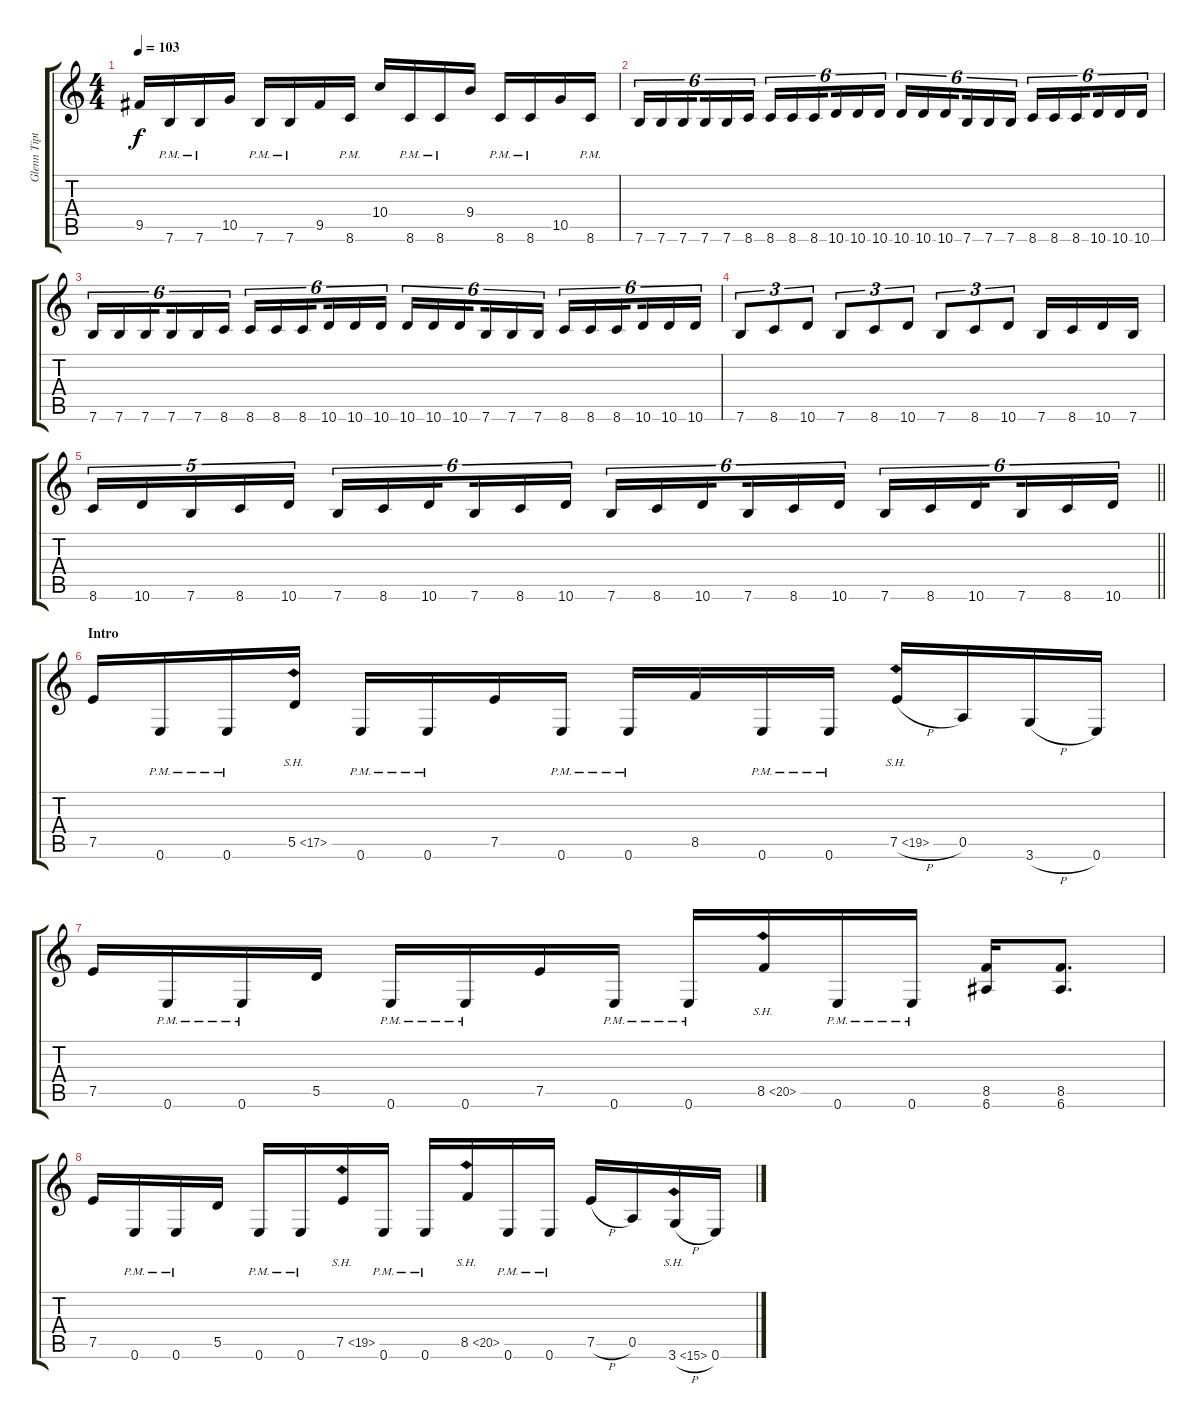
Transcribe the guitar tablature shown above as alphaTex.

\track ("Glenn Tipton" "Glenn Tipt") {instrument distortionguitar}
\staff {score tabs}
\tuning (E4 B3 G3 D3 A2 E2) {hide}
\ts (4 4)
\tempo 103
\clef g2
\ks c
9.5.16{dy f} 7.6{pm}.16 7.6{pm}.16 10.5.16 7.6{pm}.16 7.6{pm}.16 9.5.16 8.6{pm}.16 10.4.16 8.6{pm}.16 8.6{pm}.16 9.4.16 8.6{pm}.16 8.6{pm}.16 10.5.16 8.6{pm}.16 |
7.6.16{tu (6 4)} 7.6.16{tu (6 4)} 7.6.16{tu (6 4) beam splitsecondary} 7.6.16{tu (6 4)} 7.6.16{tu (6 4)} 8.6.16{tu (6 4)} 8.6.16{tu (6 4)} 8.6.16{tu (6 4)} 8.6.16{tu (6 4) beam splitsecondary} 10.6.16{tu (6 4)} 10.6.16{tu (6 4)} 10.6.16{tu (6 4)} 10.6.16{tu (6 4)} 10.6.16{tu (6 4)} 10.6.16{tu (6 4) beam splitsecondary} 7.6.16{tu (6 4)} 7.6.16{tu (6 4)} 7.6.16{tu (6 4)} 8.6.16{tu (6 4)} 8.6.16{tu (6 4)} 8.6.16{tu (6 4) beam splitsecondary} 10.6.16{tu (6 4)} 10.6.16{tu (6 4)} 10.6.16{tu (6 4)} |
7.6.16{tu (6 4)} 7.6.16{tu (6 4)} 7.6.16{tu (6 4) beam splitsecondary} 7.6.16{tu (6 4)} 7.6.16{tu (6 4)} 8.6.16{tu (6 4)} 8.6.16{tu (6 4)} 8.6.16{tu (6 4)} 8.6.16{tu (6 4) beam splitsecondary} 10.6.16{tu (6 4)} 10.6.16{tu (6 4)} 10.6.16{tu (6 4)} 10.6.16{tu (6 4)} 10.6.16{tu (6 4)} 10.6.16{tu (6 4) beam splitsecondary} 7.6.16{tu (6 4)} 7.6.16{tu (6 4)} 7.6.16{tu (6 4)} 8.6.16{tu (6 4)} 8.6.16{tu (6 4)} 8.6.16{tu (6 4) beam splitsecondary} 10.6.16{tu (6 4)} 10.6.16{tu (6 4)} 10.6.16{tu (6 4)} |
7.6.8{tu (3 2)} 8.6.8{tu (3 2)} 10.6.8{tu (3 2)} 7.6.8{tu (3 2)} 8.6.8{tu (3 2)} 10.6.8{tu (3 2)} 7.6.8{tu (3 2)} 8.6.8{tu (3 2)} 10.6.8{tu (3 2)} 7.6.16 8.6.16 10.6.16 7.6.16 |
\barLineRight lightlight
8.6.16{tu (5 4)} 10.6.16{tu (5 4)} 7.6.16{tu (5 4)} 8.6.16{tu (5 4)} 10.6.16{tu (5 4)} 7.6.16{tu (6 4)} 8.6.16{tu (6 4)} 10.6.16{tu (6 4) beam splitsecondary} 7.6.16{tu (6 4)} 8.6.16{tu (6 4)} 10.6.16{tu (6 4)} 7.6.16{tu (6 4)} 8.6.16{tu (6 4)} 10.6.16{tu (6 4) beam splitsecondary} 7.6.16{tu (6 4)} 8.6.16{tu (6 4)} 10.6.16{tu (6 4)} 7.6.16{tu (6 4)} 8.6.16{tu (6 4)} 10.6.16{tu (6 4) beam splitsecondary} 7.6.16{tu (6 4)} 8.6.16{tu (6 4)} 10.6.16{tu (6 4)} |
\section ("" "Intro")
7.5.16 0.6{pm}.16 0.6{pm}.16 5.5{sh 12}.16 0.6{pm}.16 0.6{pm}.16 7.5.16 0.6{pm}.16 0.6{pm}.16 8.5.16 0.6{pm}.16 0.6{pm}.16 7.5{sh 12 h}.16 0.5.16 3.6{h}.16 0.6.16 |
7.5.16 0.6{pm}.16 0.6{pm}.16 5.5.16 0.6{pm}.16 0.6{pm}.16 7.5.16 0.6{pm}.16 0.6{pm}.16 8.5{sh 12}.16 0.6{pm}.16 0.6{pm}.16 (8.5 6.6).16 (8.5 6.6).8{d} |
7.5.16 0.6{pm}.16 0.6{pm}.16 5.5.16 0.6{pm}.16 0.6{pm}.16 7.5{sh 12}.16 0.6{pm}.16 0.6{pm}.16 8.5{sh 12}.16 0.6{pm}.16 0.6{pm}.16 7.5{h}.16 0.5.16 3.6{sh 12 h}.16 0.6.16
